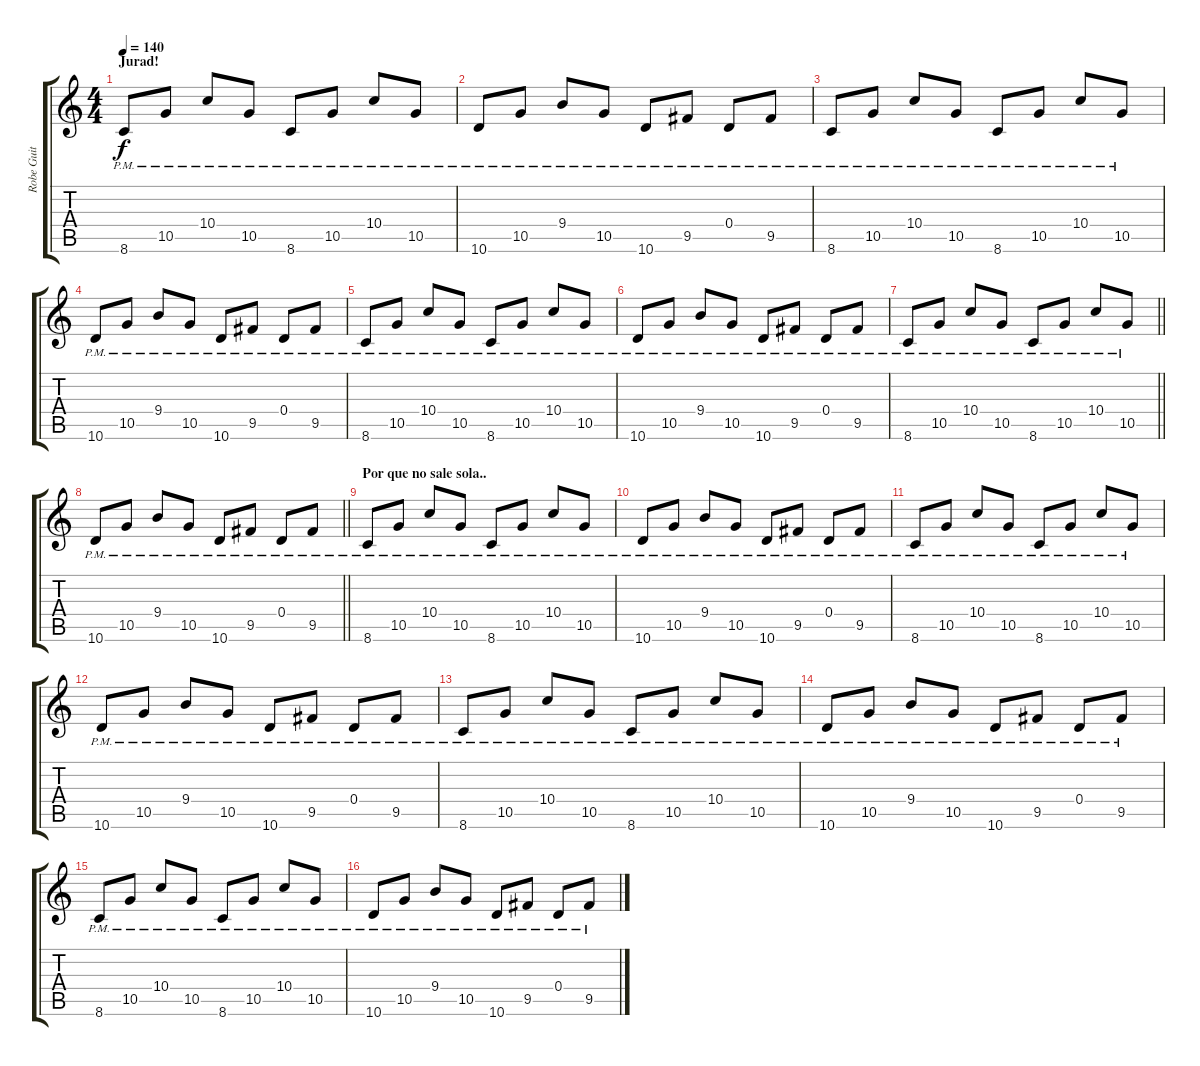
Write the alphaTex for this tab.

\track ("Robe Guit" "Robe Guit") {instrument acousticguitarnylon}
\staff {score tabs}
\tuning (E4 B3 G3 D3 A2 E2) {hide}
\ts (4 4)
\section ("" "Jurad!")
\tempo 140
\clef g2
\ks c
8.6{pm}.8{dy f} 10.5{pm}.8 10.4{pm}.8 10.5{pm}.8 8.6{pm}.8 10.5{pm}.8 10.4{pm}.8 10.5{pm}.8 |
10.6{pm}.8 10.5{pm}.8 9.4{pm}.8 10.5{pm}.8 10.6{pm}.8 9.5{pm}.8 0.4{pm}.8 9.5{pm}.8 |
8.6{pm}.8 10.5{pm}.8 10.4{pm}.8 10.5{pm}.8 8.6{pm}.8 10.5{pm}.8 10.4{pm}.8 10.5{pm}.8 |
10.6{pm}.8 10.5{pm}.8 9.4{pm}.8 10.5{pm}.8 10.6{pm}.8 9.5{pm}.8 0.4{pm}.8 9.5{pm}.8 |
8.6{pm}.8 10.5{pm}.8 10.4{pm}.8 10.5{pm}.8 8.6{pm}.8 10.5{pm}.8 10.4{pm}.8 10.5{pm}.8 |
10.6{pm}.8 10.5{pm}.8 9.4{pm}.8 10.5{pm}.8 10.6{pm}.8 9.5{pm}.8 0.4{pm}.8 9.5{pm}.8 |
\barLineRight lightlight
8.6{pm}.8 10.5{pm}.8 10.4{pm}.8 10.5{pm}.8 8.6{pm}.8 10.5{pm}.8 10.4{pm}.8 10.5{pm}.8 |
\barLineRight lightlight
10.6{pm}.8 10.5{pm}.8 9.4{pm}.8 10.5{pm}.8 10.6{pm}.8 9.5{pm}.8 0.4{pm}.8 9.5{pm}.8 |
\section ("" "Por que no sale sola..")
8.6{pm}.8 10.5{pm}.8 10.4{pm}.8 10.5{pm}.8 8.6{pm}.8 10.5{pm}.8 10.4{pm}.8 10.5{pm}.8 |
10.6{pm}.8 10.5{pm}.8 9.4{pm}.8 10.5{pm}.8 10.6{pm}.8 9.5{pm}.8 0.4{pm}.8 9.5{pm}.8 |
8.6{pm}.8 10.5{pm}.8 10.4{pm}.8 10.5{pm}.8 8.6{pm}.8 10.5{pm}.8 10.4{pm}.8 10.5{pm}.8 |
10.6{pm}.8 10.5{pm}.8 9.4{pm}.8 10.5{pm}.8 10.6{pm}.8 9.5{pm}.8 0.4{pm}.8 9.5{pm}.8 |
8.6{pm}.8 10.5{pm}.8 10.4{pm}.8 10.5{pm}.8 8.6{pm}.8 10.5{pm}.8 10.4{pm}.8 10.5{pm}.8 |
10.6{pm}.8 10.5{pm}.8 9.4{pm}.8 10.5{pm}.8 10.6{pm}.8 9.5{pm}.8 0.4{pm}.8 9.5{pm}.8 |
8.6{pm}.8 10.5{pm}.8 10.4{pm}.8 10.5{pm}.8 8.6{pm}.8 10.5{pm}.8 10.4{pm}.8 10.5{pm}.8 |
10.6{pm}.8 10.5{pm}.8 9.4{pm}.8 10.5{pm}.8 10.6{pm}.8 9.5{pm}.8 0.4{pm}.8 9.5{pm}.8
